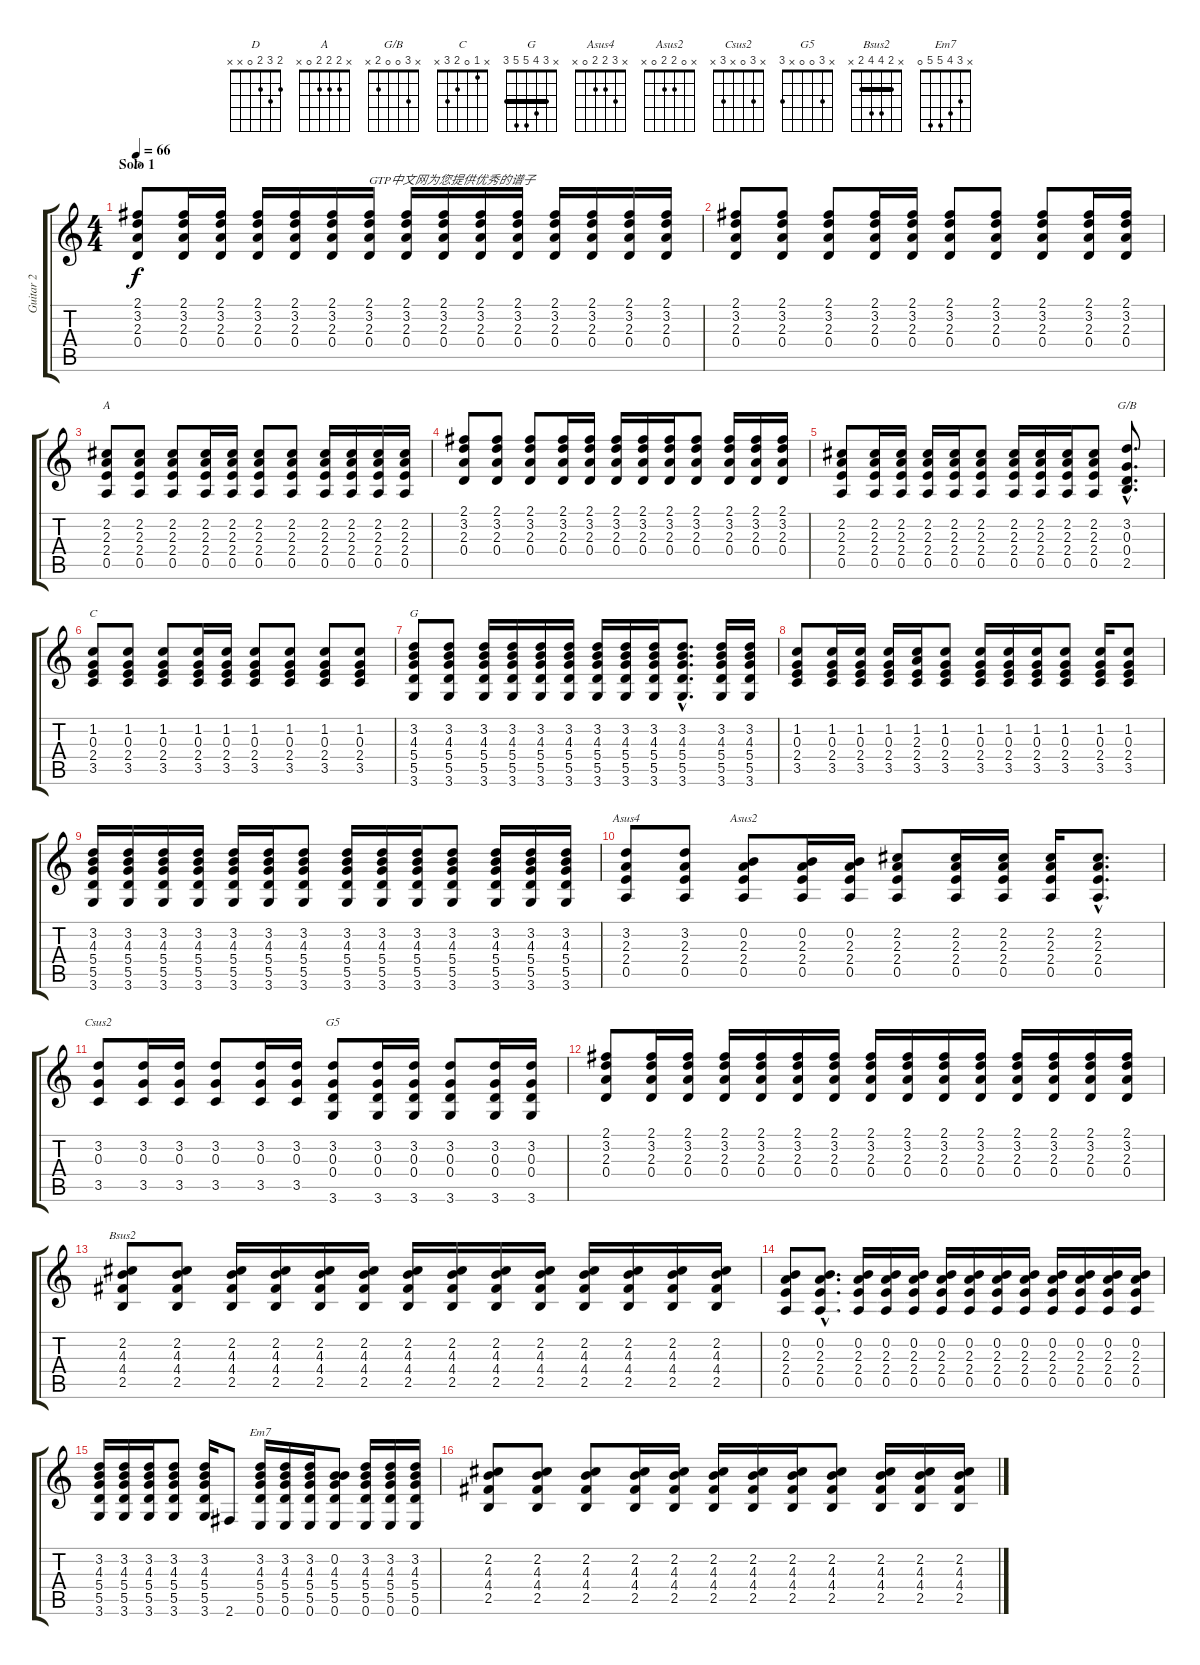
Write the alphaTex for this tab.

\track ("Guitar 2" "Guitar 2") {instrument electricguitarclean}
\staff {score tabs}
\tuning (E4 B3 G3 D3 A2 E2) {hide}
\chord ("D" 2 3 2 0 x x)
\chord ("A" x 2 2 2 0 x)
\chord ("G/B" x 3 0 0 2 x)
\chord ("C" x 1 0 2 3 x)
\chord ("G" x 3 4 5 5 3) {barre 3}
\chord ("Asus4" x 3 2 2 0 x)
\chord ("Asus2" x 0 2 2 0 x)
\chord ("Csus2" x 3 0 x 3 x)
\chord ("G5" x 3 0 0 x 3)
\chord ("Bsus2" x 2 4 4 2 x) {barre 2}
\chord ("Em7" x 3 4 5 5 0)
\ts (4 4)
\section ("" "Solo 1")
\tempo 66
\clef g2
\ks c
(2.1 3.2 2.3 0.4).8{ch "D" dy f} (2.1 3.2 2.3 0.4).16 (2.1 3.2 2.3 0.4).16 (2.1 3.2 2.3 0.4).16 (2.1 3.2 2.3 0.4).16 (2.1 3.2 2.3 0.4).16 (2.1 3.2 2.3 0.4).16{txt "GTP中文网为您提供优秀的谱子"} (2.1 3.2 2.3 0.4).16 (2.1 3.2 2.3 0.4).16 (2.1 3.2 2.3 0.4).16 (2.1 3.2 2.3 0.4).16 (2.1 3.2 2.3 0.4).16 (2.1 3.2 2.3 0.4).16 (2.1 3.2 2.3 0.4).16 (2.1 3.2 2.3 0.4).16 |
(2.1 3.2 2.3 0.4).8 (2.1 3.2 2.3 0.4).8 (2.1 3.2 2.3 0.4).8 (2.1 3.2 2.3 0.4).16 (2.1 3.2 2.3 0.4).16 (2.1 3.2 2.3 0.4).8 (2.1 3.2 2.3 0.4).8 (2.1 3.2 2.3 0.4).8 (2.1 3.2 2.3 0.4).16 (2.1 3.2 2.3 0.4).16 |
(2.2 2.3 2.4 0.5).8{ch "A"} (2.2 2.3 2.4 0.5).8 (2.2 2.3 2.4 0.5).8 (2.2 2.3 2.4 0.5).16 (2.2 2.3 2.4 0.5).16 (2.2 2.3 2.4 0.5).8 (2.2 2.3 2.4 0.5).8 (2.2 2.3 2.4 0.5).16 (2.2 2.3 2.4 0.5).16 (2.2 2.3 2.4 0.5).16 (2.2 2.3 2.4 0.5).16 |
(2.1 3.2 2.3 0.4).8 (2.1 3.2 2.3 0.4).8 (2.1 3.2 2.3 0.4).8 (2.1 3.2 2.3 0.4).16 (2.1 3.2 2.3 0.4).16 (2.1 3.2 2.3 0.4).16 (2.1 3.2 2.3 0.4).16 (2.1 3.2 2.3 0.4).16 (2.1 3.2 2.3 0.4).8 (2.1 3.2 2.3 0.4).16 (2.1 3.2 2.3 0.4).16 (2.1 3.2 2.3 0.4).16 |
(2.2 2.3 2.4 0.5).8 (2.2 2.3 2.4 0.5).16 (2.2 2.3 2.4 0.5).16 (2.2 2.3 2.4 0.5).16 (2.2 2.3 2.4 0.5).16 (2.2 2.3 2.4 0.5).8 (2.2 2.3 2.4 0.5).16 (2.2 2.3 2.4 0.5).16 (2.2 2.3 2.4 0.5).16 (2.2 2.3 2.4 0.5).8 (3.2{hac} 0.3{hac} 0.4{hac} 2.5{hac}).8{d ch "G/B"} |
(1.2 0.3 2.4 3.5).8{ch "C"} (1.2 0.3 2.4 3.5).8 (1.2 0.3 2.4 3.5).8 (1.2 0.3 2.4 3.5).16 (1.2 0.3 2.4 3.5).16 (1.2 0.3 2.4 3.5).8 (1.2 0.3 2.4 3.5).8 (1.2 0.3 2.4 3.5).8 (1.2 0.3 2.4 3.5).8 |
(3.2 4.3 5.4 5.5 3.6).8{ch "G"} (3.2 4.3 5.4 5.5 3.6).8 (3.2 4.3 5.4 5.5 3.6).16 (3.2 4.3 5.4 5.5 3.6).16 (3.2 4.3 5.4 5.5 3.6).16 (3.2 4.3 5.4 5.5 3.6).16 (3.2 4.3 5.4 5.5 3.6).16 (3.2 4.3 5.4 5.5 3.6).16 (3.2 4.3 5.4 5.5 3.6).16 (3.2{hac} 4.3{hac} 5.4{hac} 5.5{hac} 3.6{hac}).8{d} (3.2 4.3 5.4 5.5 3.6).16 (3.2 4.3 5.4 5.5 3.6).16 |
(1.2 0.3 2.4 3.5).8 (1.2 0.3 2.4 3.5).16 (1.2 0.3 2.4 3.5).16 (1.2 0.3 2.4 3.5).16 (1.2 2.3 2.4 3.5).16 (1.2 0.3 2.4 3.5).8 (1.2 0.3 2.4 3.5).16 (1.2 0.3 2.4 3.5).16 (1.2 0.3 2.4 3.5).16 (1.2 0.3 2.4 3.5).8 (1.2 0.3 2.4 3.5).16 (1.2 0.3 2.4 3.5).8 |
(3.2 4.3 5.4 5.5 3.6).16 (3.2 4.3 5.4 5.5 3.6).16 (3.2 4.3 5.4 5.5 3.6).16 (3.2 4.3 5.4 5.5 3.6).16 (3.2 4.3 5.4 5.5 3.6).16 (3.2 4.3 5.4 5.5 3.6).16 (3.2 4.3 5.4 5.5 3.6).8 (3.2 4.3 5.4 5.5 3.6).16 (3.2 4.3 5.4 5.5 3.6).16 (3.2 4.3 5.4 5.5 3.6).16 (3.2 4.3 5.4 5.5 3.6).8 (3.2 4.3 5.4 5.5 3.6).16 (3.2 4.3 5.4 5.5 3.6).16 (3.2 4.3 5.4 5.5 3.6).16 |
(3.2 2.3 2.4 0.5).8{ch "Asus4"} (3.2 2.3 2.4 0.5).8 (0.2 2.3 2.4 0.5).8{ch "Asus2"} (0.2 2.3 2.4 0.5).16 (0.2 2.3 2.4 0.5).16 (2.2 2.3 2.4 0.5).8 (2.2 2.3 2.4 0.5).16 (2.2 2.3 2.4 0.5).16 (2.2 2.3 2.4 0.5).16 (2.2{hac} 2.3{hac} 2.4{hac} 0.5{hac}).8{d} |
(3.2 0.3 3.5).8{ch "Csus2"} (3.2 0.3 3.5).16 (3.2 0.3 3.5).16 (3.2 0.3 3.5).8 (3.2 0.3 3.5).16 (3.2 0.3 3.5).16 (3.2 0.3 0.4 3.6).8{ch "G5"} (3.2 0.3 0.4 3.6).16 (3.2 0.3 0.4 3.6).16 (3.2 0.3 0.4 3.6).8 (3.2 0.3 0.4 3.6).16 (3.2 0.3 0.4 3.6).16 |
(2.1 3.2 2.3 0.4).8 (2.1 3.2 2.3 0.4).16 (2.1 3.2 2.3 0.4).16 (2.1 3.2 2.3 0.4).16 (2.1 3.2 2.3 0.4).16 (2.1 3.2 2.3 0.4).16 (2.1 3.2 2.3 0.4).16 (2.1 3.2 2.3 0.4).16 (2.1 3.2 2.3 0.4).16 (2.1 3.2 2.3 0.4).16 (2.1 3.2 2.3 0.4).16 (2.1 3.2 2.3 0.4).16 (2.1 3.2 2.3 0.4).16 (2.1 3.2 2.3 0.4).16 (2.1 3.2 2.3 0.4).16 |
(2.2 4.3 4.4 2.5).8{ch "Bsus2" balance 8} (2.2 4.3 4.4 2.5).8 (2.2 4.3 4.4 2.5).16 (2.2 4.3 4.4 2.5).16 (2.2 4.3 4.4 2.5).16 (2.2 4.3 4.4 2.5).16 (2.2 4.3 4.4 2.5).16 (2.2 4.3 4.4 2.5).16 (2.2 4.3 4.4 2.5).16 (2.2 4.3 4.4 2.5).16 (2.2 4.3 4.4 2.5).16 (2.2 4.3 4.4 2.5).16 (2.2 4.3 4.4 2.5).16 (2.2 4.3 4.4 2.5).16 |
(0.2 2.3 2.4 0.5).8 (0.2{hac} 2.3{hac} 2.4{hac} 0.5{hac}).8{d} (0.2 2.3 2.4 0.5).16 (0.2 2.3 2.4 0.5).16 (0.2 2.3 2.4 0.5).16 (0.2 2.3 2.4 0.5).16 (0.2 2.3 2.4 0.5).16 (0.2 2.3 2.4 0.5).16 (0.2 2.3 2.4 0.5).16 (0.2 2.3 2.4 0.5).16 (0.2 2.3 2.4 0.5).16 (0.2 2.3 2.4 0.5).16 (0.2 2.3 2.4 0.5).16 |
(3.2 4.3 5.4 5.5 3.6).16 (3.2 4.3 5.4 5.5 3.6).16 (3.2 4.3 5.4 5.5 3.6).16 (3.2 4.3 5.4 5.5 3.6).8 (3.2 4.3 5.4 5.5 3.6).16 2.6.8 (3.2 4.3 5.4 5.5 0.6).16{ch "Em7"} (3.2 4.3 5.4 5.5 0.6).16 (3.2 4.3 5.4 5.5 0.6).16 (0.2 4.3 5.4 5.5 0.6).8 (3.2 4.3 5.4 5.5 0.6).16 (3.2 4.3 5.4 5.5 0.6).16 (3.2 4.3 5.4 5.5 0.6).16 |
(2.2 4.3 4.4 2.5).8 (2.2 4.3 4.4 2.5).8 (2.2 4.3 4.4 2.5).8 (2.2 4.3 4.4 2.5).16 (2.2 4.3 4.4 2.5).16 (2.2 4.3 4.4 2.5).16 (2.2 4.3 4.4 2.5).16 (2.2 4.3 4.4 2.5).16 (2.2 4.3 4.4 2.5).8 (2.2 4.3 4.4 2.5).16 (2.2 4.3 4.4 2.5).16 (2.2 4.3 4.4 2.5).16
